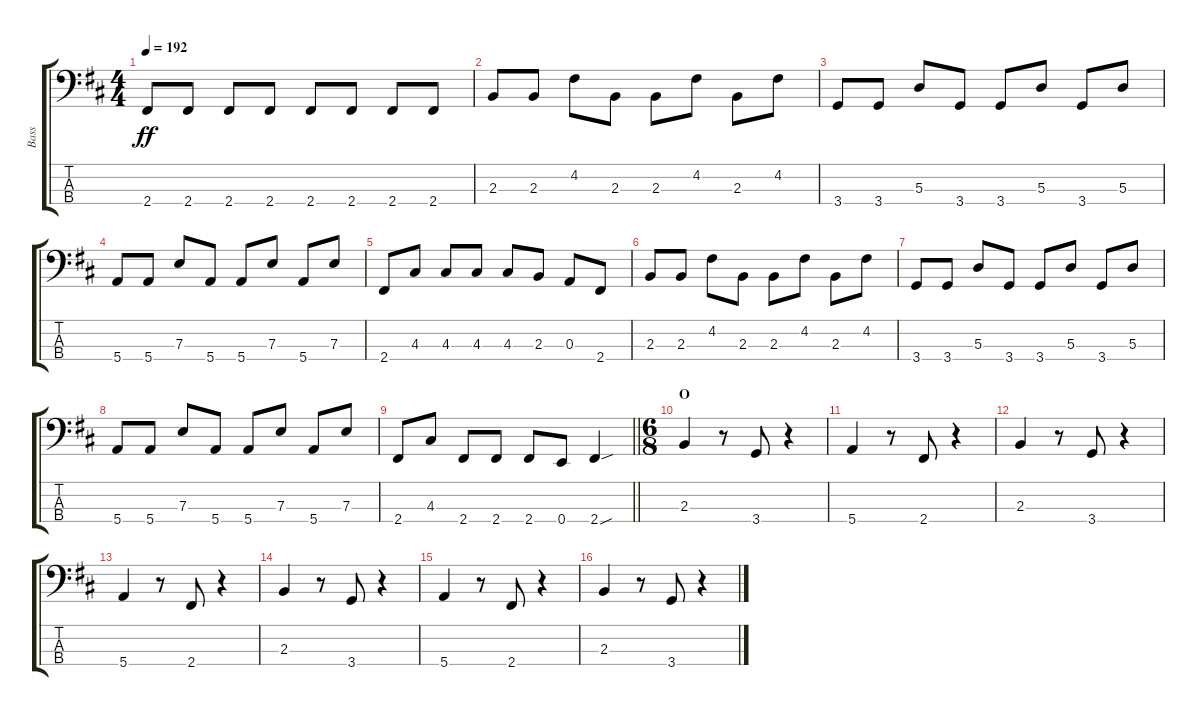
\track ("Bass" "Bass") {instrument electricbasspick}
\staff {score tabs}
\tuning (G2 D2 A1 E1) {hide}
\ts (4 4)
\tempo 192
\clef f4
\ks d
2.4.8{dy ff} 2.4.8 2.4.8 2.4.8 2.4.8 2.4.8 2.4.8 2.4.8 |
2.3.8 2.3.8 4.2.8 2.3.8 2.3.8 4.2.8 2.3.8 4.2.8 |
3.4.8 3.4.8 5.3.8 3.4.8 3.4.8 5.3.8 3.4.8 5.3.8 |
5.4.8 5.4.8 7.3.8 5.4.8 5.4.8 7.3.8 5.4.8 7.3.8 |
2.4.8 4.3.8 4.3.8 4.3.8 4.3.8 2.3.8 0.3.8 2.4.8 |
2.3.8 2.3.8 4.2.8 2.3.8 2.3.8 4.2.8 2.3.8 4.2.8 |
3.4.8 3.4.8 5.3.8 3.4.8 3.4.8 5.3.8 3.4.8 5.3.8 |
5.4.8 5.4.8 7.3.8 5.4.8 5.4.8 7.3.8 5.4.8 7.3.8 |
\barLineRight lightlight
2.4.8 4.3.8 2.4.8 2.4.8 2.4.8 0.4.8 2.4{sou}.4 |
\ts (6 8)
\section ("" "O")
2.3.4 r.8 3.4.8 r.4 |
5.4.4 r.8 2.4.8 r.4 |
2.3.4 r.8 3.4.8 r.4 |
5.4.4 r.8 2.4.8 r.4 |
2.3.4 r.8 3.4.8 r.4 |
5.4.4 r.8 2.4.8 r.4 |
2.3.4 r.8 3.4.8 r.4
